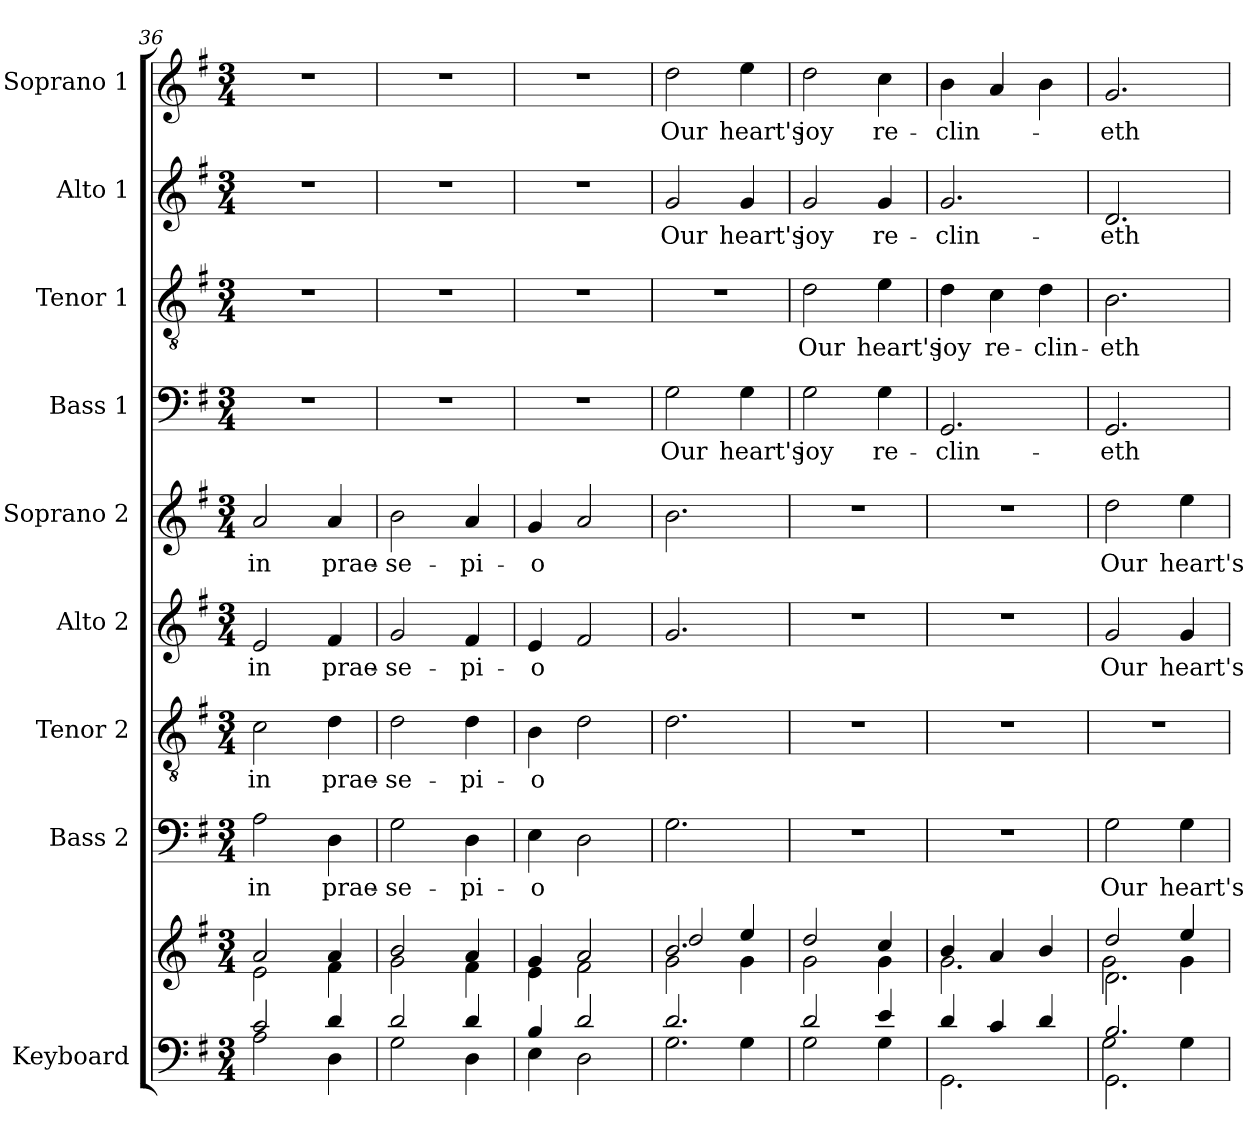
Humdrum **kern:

**kern	**kern	**kern	**text	**kern	**text	**kern	**text	**kern	**text	**kern	**text	**kern	**text	**kern	**text	**kern	**text
*part9	*part9	*part8	*part8	*part7	*part7	*part6	*part6	*part5	*part5	*part4	*part4	*part3	*part3	*part2	*part2	*part1	*part1
*staff10	*staff9	*staff8	*staff8	*staff7	*staff7	*staff6	*staff6	*staff5	*staff5	*staff4	*staff4	*staff3	*staff3	*staff2	*staff2	*staff1	*staff1
*I"Keyboard	*	*I"Bass 2	*	*I"Tenor 2	*	*I"Alto 2	*	*I"Soprano 2	*	*I"Bass 1	*	*I"Tenor 1	*	*I"Alto 1	*	*I"Soprano 1	*
*I'Kb	*	*I'B 2	*	*I'T 2	*	*I'A 2	*	*I'S 2	*	*I'B 1	*	*I'T 1	*	*I'A 1	*	*I'S 1	*
*clefF4	*clefG2	*clefF4	*	*clefGv2	*	*clefG2	*	*clefG2	*	*clefF4	*	*clefGv2	*	*clefG2	*	*clefG2	*
*k[f#]	*k[f#]	*k[f#]	*	*k[f#]	*	*k[f#]	*	*k[f#]	*	*k[f#]	*	*k[f#]	*	*k[f#]	*	*k[f#]	*
*G:	*G:	*G:	*	*G:	*	*G:	*	*G:	*	*G:	*	*G:	*	*G:	*	*G:	*
*M3/4	*M3/4	*M3/4	*	*M3/4	*	*M3/4	*	*M3/4	*	*M3/4	*	*M3/4	*	*M3/4	*	*M3/4	*
=36	=36	=36	=36	=36	=36	=36	=36	=36	=36	=36	=36	=36	=36	=36	=36	=36	=36
*^	*^	*	*	*	*	*	*	*	*	*	*	*	*	*	*	*	*
2c/	2A\	2a/	2e\	2A\	-in	2c\	-in	2e/	-in	2a/	-in	2.r	.	2.r	.	2.r	.	2.r	.
4d/	4D\	4a/	4f#\	4D\	prae-	4d\	prae-	4f#/	prae-	4a/	prae-	.	.	.	.	.	.	.	.
=37	=37	=37	=37	=37	=37	=37	=37	=37	=37	=37	=37	=37	=37	=37	=37	=37	=37	=37	=37
2d/	2G\	2b/	2g\	2G\	-se-	2d\	-se-	2g/	-se-	2b\	-se-	2.r	.	2.r	.	2.r	.	2.r	.
4d/	4D\	4a/	4f#\	4D\	-pi-	4d\	-pi-	4f#/	-pi-	4a/	-pi-	.	.	.	.	.	.	.	.
=38	=38	=38	=38	=38	=38	=38	=38	=38	=38	=38	=38	=38	=38	=38	=38	=38	=38	=38	=38
4B/	4E\	4g/	4e\	4E\	-o	4B\	-o	4e/	-o	4g/	-o	2.r	.	2.r	.	2.r	.	2.r	.
2d/	2D\	2a/	2f#\	2D\	.	2d\	.	2f#/	.	2a/	.	.	.	.	.	.	.	.	.
=39	=39	=39	=39	=39	=39	=39	=39	=39	=39	=39	=39	=39	=39	=39	=39	=39	=39	=39	=39
*	*^	*^	*^	*	*	*	*	*	*	*	*	*	*	*	*	*	*	*	*
2.d/	2.G\	2ryy	2.b/	2g\	2dd/	2ryy	2.G\	.	2.d\	.	2.g/	.	2.b\	.	2G\	Our	2.r	.	2g/	Our	2dd\	Our
.	.	4G\	.	4ryy	4ee/	4g\	.	.	.	.	.	.	.	.	4G\	heart's	.	.	4g/	heart's	4ee\	heart's
*	*v	*v	*	*	*	*	*	*	*	*	*	*	*	*	*	*	*	*	*	*	*	*
*	*	*	*v	*v	*v	*	*	*	*	*	*	*	*	*	*	*	*	*	*	*	*
=40	=40	=40	=40	=40	=40	=40	=40	=40	=40	=40	=40	=40	=40	=40	=40	=40	=40	=40	=40
2d/	2G\	2dd/	2g\	2.r	.	2.r	.	2.r	.	2.r	.	2G\	joy	2d\	Our	2g/	joy	2dd\	joy
4e/	4G\	4cc/	4g\	.	.	.	.	.	.	.	.	4G\	re-	4e\	heart's	4g/	re-	4cc\	re-
!!LO:LB:g=z
=41	=41	=41	=41	=41	=41	=41	=41	=41	=41	=41	=41	=41	=41	=41	=41	=41	=41	=41	=41
4d/	2.GG\	4b/	2.g\	2.r	.	2.r	.	2.r	.	2.r	.	2.GG/	-clin-	4d\	joy	2.g/	-clin-	4b\	-clin-
4c/	.	4a/	.	.	.	.	.	.	.	.	.	.	.	4c\	re-	.	.	4a/	.
4d/	.	4b/	.	.	.	.	.	.	.	.	.	.	.	4d\	-clin-	.	.	4b\	.
=42	=42	=42	=42	=42	=42	=42	=42	=42	=42	=42	=42	=42	=42	=42	=42	=42	=42	=42	=42
*	*^	*^	*^	*	*	*	*	*	*	*	*	*	*	*	*	*	*	*	*
2.B/	2.GG\	2G\	2.ryy	2.d\	2dd/	2g\	2G\	Our	2.r	.	2g/	Our	2dd\	Our	2.GG/	-eth	2.B\	-eth	2.d/	-eth	2.g/	-eth
.	.	4G\	.	.	4ee/	4g\	4G\	heart's	.	.	4g/	heart's	4ee\	heart's	.	.	.	.	.	.	.	.
*v	*v	*v	*	*	*	*	*	*	*	*	*	*	*	*	*	*	*	*	*	*	*	*
*	*v	*v	*v	*v	*	*	*	*	*	*	*	*	*	*	*	*	*	*	*	*
=	=	=	=	=	=	=	=	=	=	=	=	=	=	=	=	=	=
*-	*-	*-	*-	*-	*-	*-	*-	*-	*-	*-	*-	*-	*-	*-	*-	*-	*-
